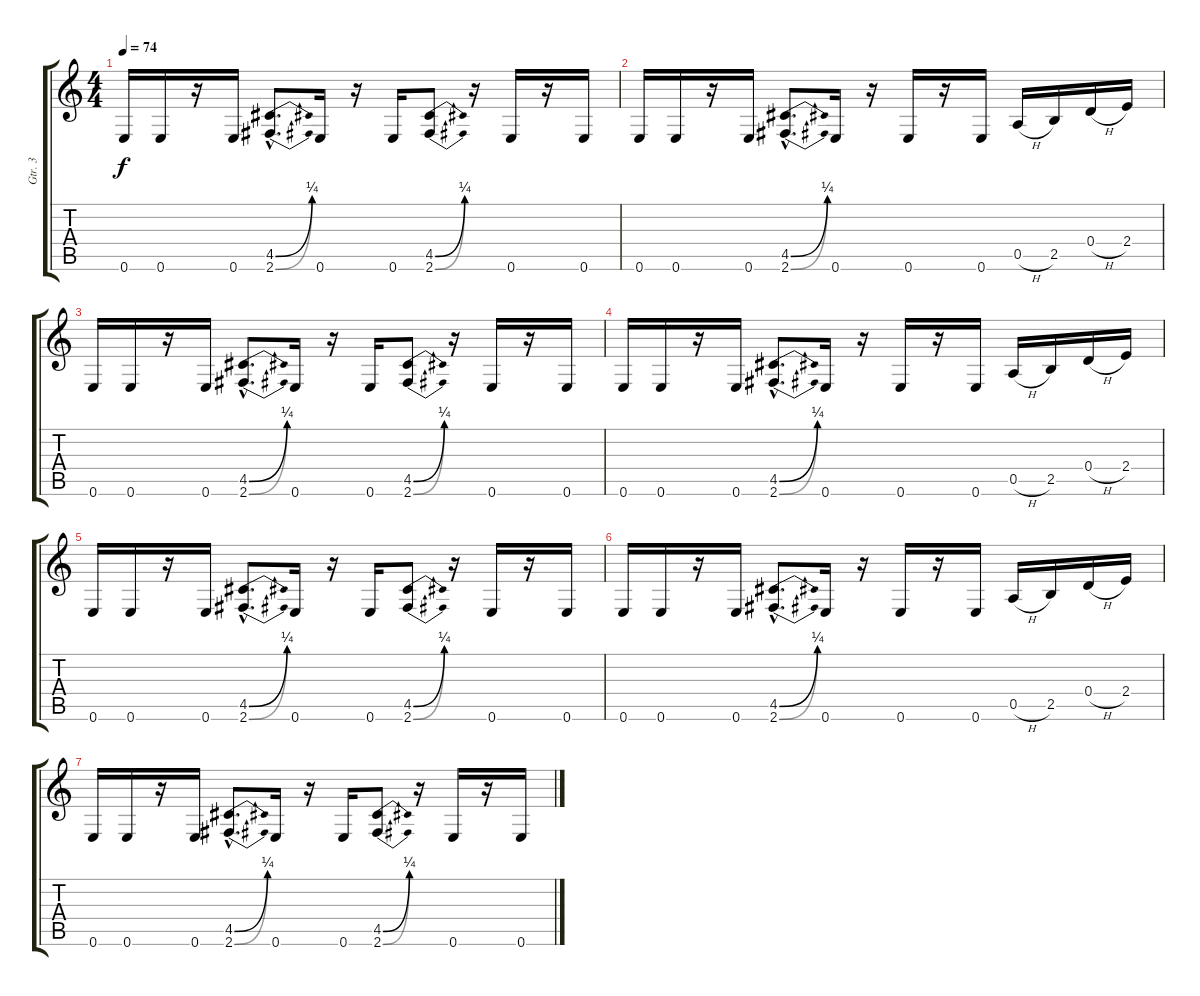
\track ("Gtr. 3" "Gtr. 3") {instrument distortionguitar}
\staff {score tabs}
\tuning (E4 B3 G3 D3 A2 E2) {hide}
\ts (4 4)
\tempo 74
\clef g2
\ks c
0.6.16{dy f} 0.6.16 r.16 0.6.16 (4.5{be (bend 0 0 60 1) hac} 2.6{be (bend 0 0 60 1) hac}).8{d} 0.6.16 r.16 0.6.16 (4.5{be (bend 0 0 60 1)} 2.6{be (bend 0 0 60 1)}).8 r.16 0.6.16 r.16 0.6.16 |
0.6.16 0.6.16 r.16 0.6.16 (4.5{be (bend 0 0 60 1) hac} 2.6{be (bend 0 0 60 1) hac}).8{d} 0.6.16 r.16 0.6.16 r.16 0.6.16 0.5{h}.16 2.5.16 0.4{h}.16 2.4.16 |
0.6.16{volume 16} 0.6.16 r.16 0.6.16 (4.5{be (bend 0 0 60 1) hac} 2.6{be (bend 0 0 60 1) hac}).8{d} 0.6.16 r.16 0.6.16 (4.5{be (bend 0 0 60 1)} 2.6{be (bend 0 0 60 1)}).8 r.16 0.6.16 r.16 0.6.16 |
0.6.16 0.6.16 r.16 0.6.16 (4.5{be (bend 0 0 60 1) hac} 2.6{be (bend 0 0 60 1) hac}).8{d} 0.6.16 r.16 0.6.16 r.16 0.6.16 0.5{h}.16 2.5.16 0.4{h}.16 2.4.16 |
0.6.16 0.6.16 r.16 0.6.16 (4.5{be (bend 0 0 60 1) hac} 2.6{be (bend 0 0 60 1) hac}).8{d} 0.6.16 r.16 0.6.16 (4.5{be (bend 0 0 60 1)} 2.6{be (bend 0 0 60 1)}).8 r.16 0.6.16 r.16 0.6.16 |
0.6.16{volume 0} 0.6.16 r.16 0.6.16 (4.5{be (bend 0 0 60 1) hac} 2.6{be (bend 0 0 60 1) hac}).8{d} 0.6.16 r.16 0.6.16 r.16 0.6.16 0.5{h}.16 2.5.16 0.4{h}.16 2.4.16 |
0.6.16{volume 16} 0.6.16 r.16 0.6.16 (4.5{be (bend 0 0 60 1) hac} 2.6{be (bend 0 0 60 1) hac}).8{d} 0.6.16 r.16 0.6.16 (4.5{be (bend 0 0 60 1)} 2.6{be (bend 0 0 60 1)}).8 r.16 0.6.16 r.16 0.6.16
